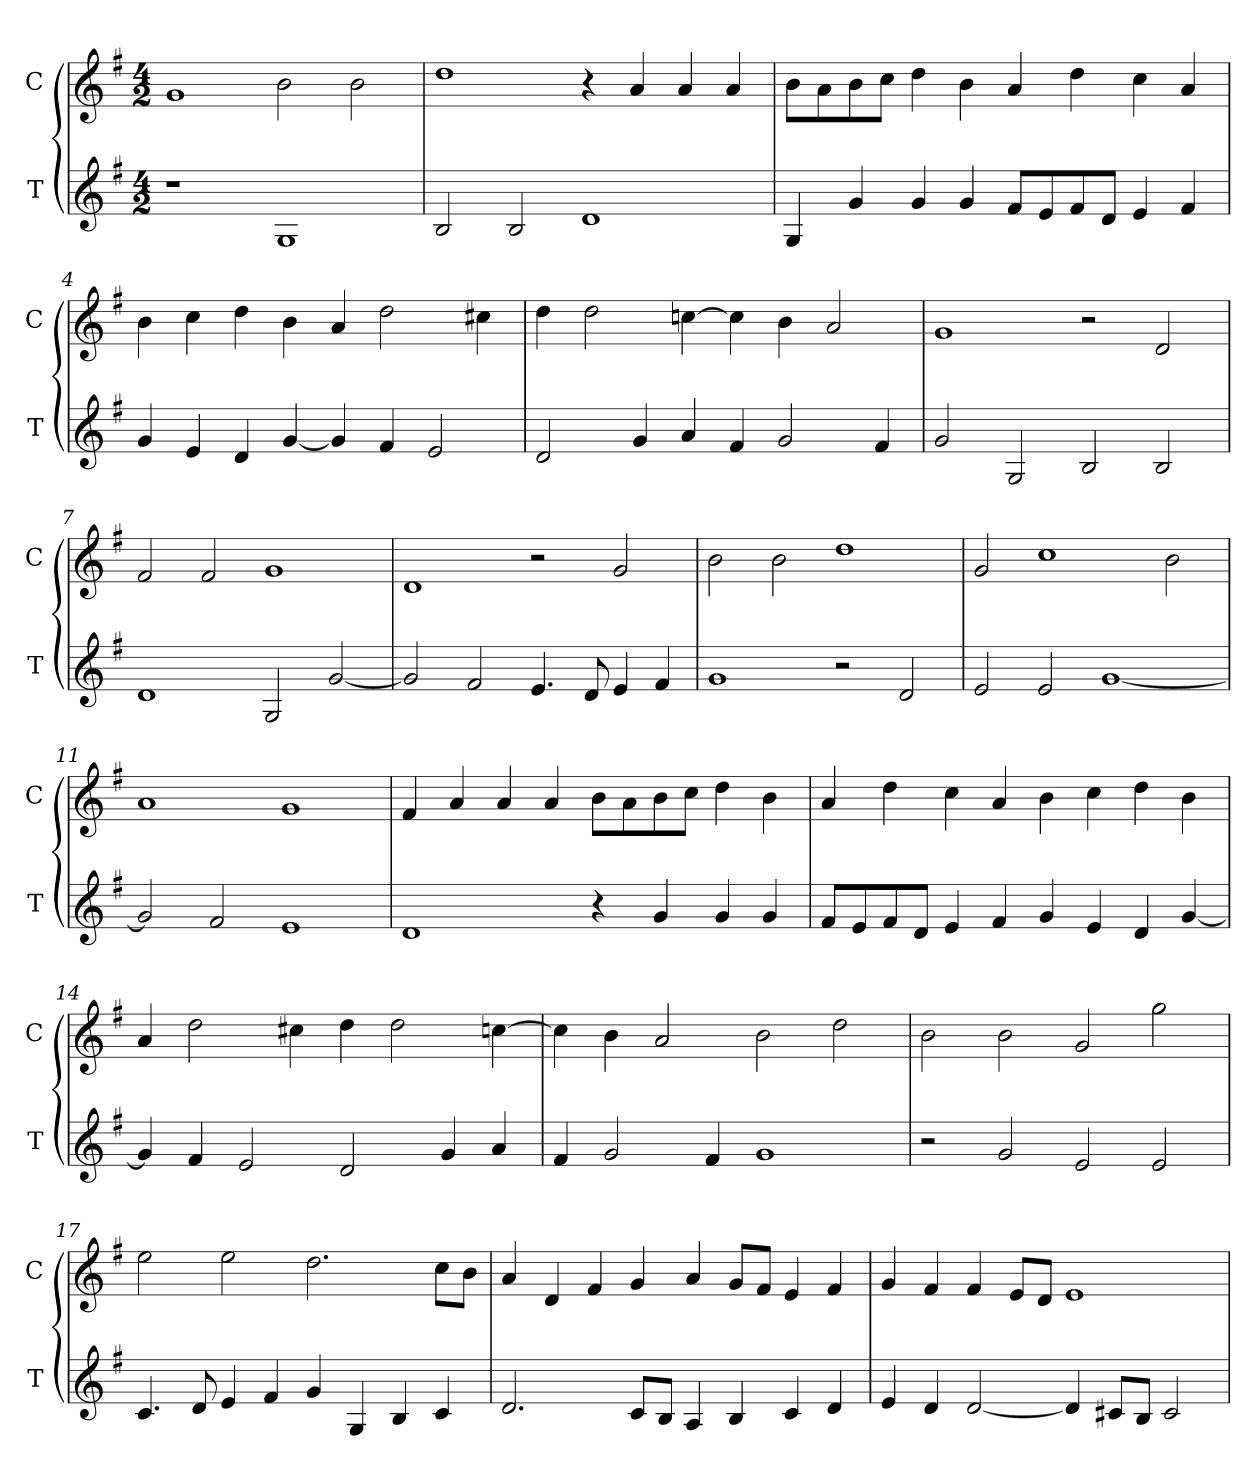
**kern	**kern
*part2	*part1
*staff2	*staff1
*I"T	*I"C
*I'T	*I'C
!!LO:PB:g=z
*clefG2	*clefG2
*ITrd1c2	*ITrd1c2
*k[b-]	*k[b-]
*F:	*F:
*M4/2	*M4/2
=1	=1
1r	1fi
1Fi	2ai\
.	2ai\
=2	=2
2Ai/	1cci
2Ai/	.
1ci	4r
.	4gi/
.	4gi/
.	4gi/
=3	=3
4Fi/	8ai\L
.	8gi\
4fi/	8ai\
.	8b-i\J
4fi/	4cci\
4fi/	4ai\
8ei/L	4gi/
8di/	.
8ei/	4cci\
8ci/J	.
4di/	4b-i\
4ei/	4gi/
!!LO:LB:g=z
=4	=4
4fi/	4ai\
4di/	4b-i\
4ci/	4cci\
[<4fi/	4ai\
4fi/]	4gi/
4ei/	2cci\
2di/	.
.	4bni\
=5	=5
2ci/	4cci\
.	2cci\
4fi/	.
4gi/	[>4b-Xi\
4ei/	4b-i\]
2fi/	4ai\
.	2gi/
4ei/	.
=6	=6
2fi/	1fi
2Fi/	.
2Ai/	2r
2Ai/	2ci/
!!LO:LB:g=z
=7	=7
1ci	2ei/
.	2ei/
2Fi/	1fi
[<2fi/	.
=8	=8
2fi/]	1ci
2ei/	.
4.di/	2r
8ci/	.
4di/	2fi/
4ei/	.
=9	=9
1fi	2ai\
.	2ai\
2r	1cci
2ci/	.
!!LO:LB:g=z
=10	=10
2di/	2fi/
2di/	1b-i
[<1fi	.
.	2ai\
=11	=11
2fi/]	1gi
2ei/	.
1di	1fi
=12	=12
1ci	4ei/
.	4gi/
.	4gi/
.	4gi/
4r	8ai\L
.	8gi\
4fi/	8ai\
.	8b-i\J
4fi/	4cci\
4fi/	4ai\
!!LO:LB:g=z
=13	=13
8ei/L	4gi/
8di/	.
8ei/	4cci\
8ci/J	.
4di/	4b-i\
4ei/	4gi/
4fi/	4ai\
4di/	4b-i\
4ci/	4cci\
[<4fi/	4ai\
=14	=14
4fi/]	4gi/
4ei/	2cci\
2di/	.
.	4bni\
2ci/	4cci\
.	2cci\
4fi/	.
4gi/	[>4b-Xi\
=15	=15
4ei/	4b-i\]
2fi/	4ai\
.	2gi/
4ei/	.
1fi	2ai\
.	2cci\
!!LO:PB:g=z
=16	=16
2r	2ai\
2fi/	2ai\
2di/	2fi/
2di/	2ffi\
=17	=17
4.B-i/	2ddi\
8ci/	.
4di/	2ddi\
4ei/	.
4fi/	2.cci\
4Fi/	.
4Ai/	.
4B-i/	8b-i\L
.	8ai\J
=18	=18
2.ci/	4gi/
.	4ci/
.	4ei/
8B-i/L	4fi/
8Ai/J	.
4Gi/	4gi/
4Ai/	8fi/L
.	8ei/J
4B-i/	4di/
4ci/	4ei/
!!LO:LB:g=z
=19	=19
4di/	4fi/
4ci/	4ei/
[<2ci/	4ei/
.	8di/L
.	8ci/J
4ci/]	1di
8Bni/L	.
8Ai/J	.
2Bi/	.
=	=
*-	*-
